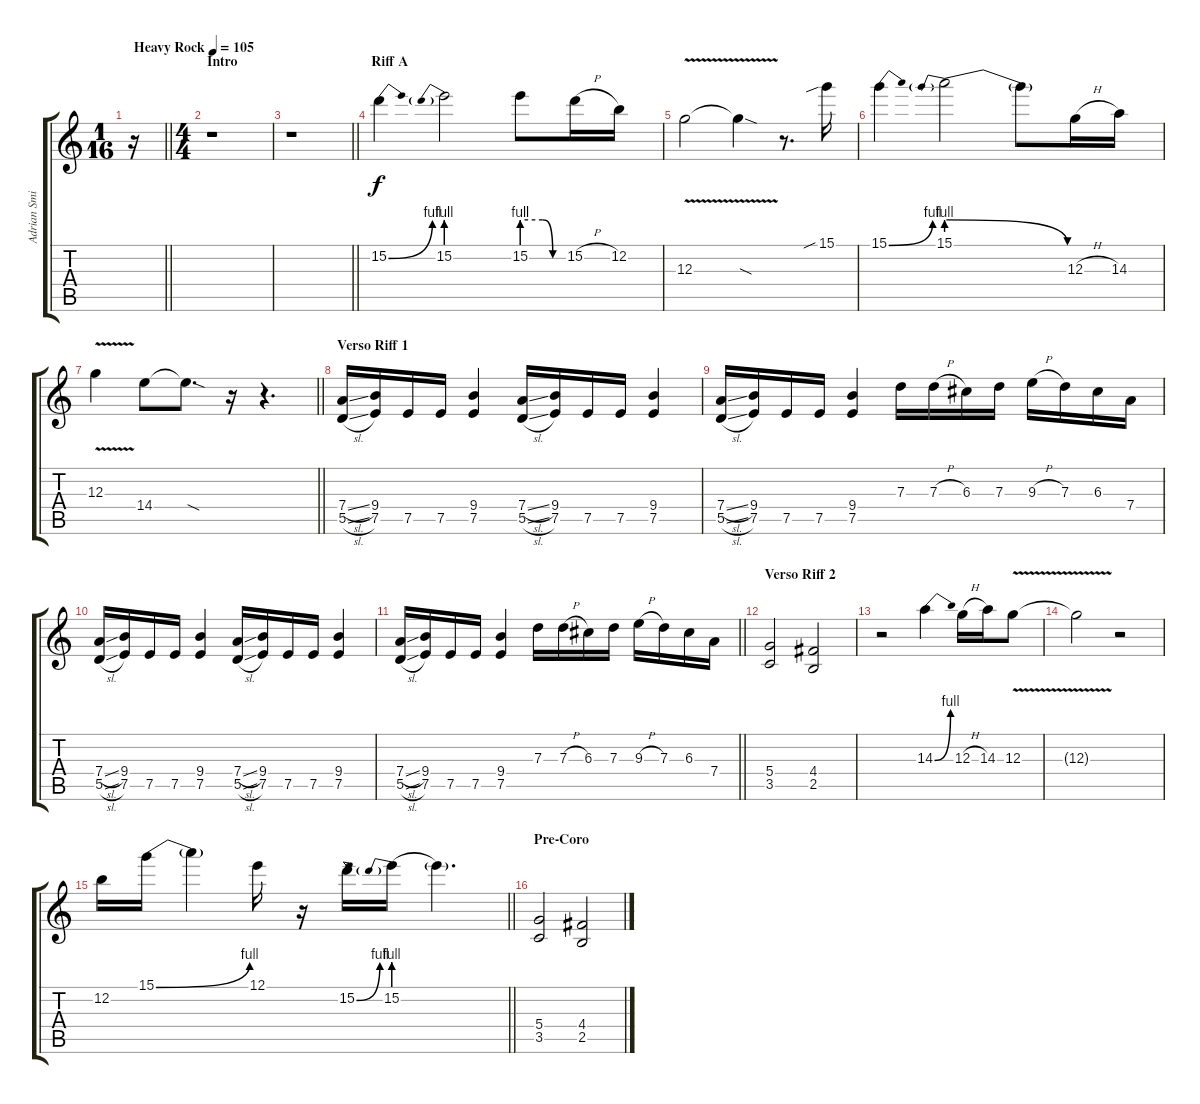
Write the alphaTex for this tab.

\track ("Adrian Smith" "Adrian Smi") {instrument overdrivenguitar}
\staff {score tabs}
\tuning (E4 B3 G3 D3 A2 E2) {hide}
\ts (1 16)
\tempo (105 "Heavy Rock")
\clef g2
\barLineRight lightlight
\ks c
r.16{dy f instrument overdrivenguitar} |
\ts (4 4)
\section ("" "Intro")
r.1 |
\barLineRight lightlight
r.1 |
\section ("" "Riff A")
15.2{be (bend 0 0 60 4)}.4{volume 16} 15.2{be (prebend 0 4 60 4)}.2 15.2{be (custom 0 4 30 4 45 0 60 0)}.8 15.2{h}.16 12.2.16 |
12.3{v}.2 12.3{sod t}.4 r.8{d} 15.1{sib}.16 |
15.1{be (bend 0 0 60 4)}.4 15.1{be (prebendrelease 0 4 60 0)}.2 15.1{t}.8 12.3{h}.16 14.3.16 |
\barLineRight lightlight
12.3{v}.4 14.4.8 14.4{sod t}.8{d} r.16 r.4{d} |
\section ("" "Verso Riff 1")
(7.4{sl} 5.5{sl}).16{volume 11} (9.4 7.5).16 7.5.16 7.5.16 (9.4 7.5).4 (7.4{sl} 5.5{sl}).16 (9.4 7.5).16 7.5.16 7.5.16 (9.4 7.5).4 |
(7.4{sl} 5.5{sl}).16 (9.4 7.5).16 7.5.16 7.5.16 (9.4 7.5).4 7.3.16 7.3{h}.16 6.3.16 7.3.16 9.3{h}.16 7.3.16 6.3.16 7.4.16 |
(7.4{sl} 5.5{sl}).16 (9.4 7.5).16 7.5.16 7.5.16 (9.4 7.5).4 (7.4{sl} 5.5{sl}).16 (9.4 7.5).16 7.5.16 7.5.16 (9.4 7.5).4 |
\barLineRight lightlight
(7.4{sl} 5.5{sl}).16 (9.4 7.5).16 7.5.16 7.5.16 (9.4 7.5).4 7.3.16 7.3{h}.16 6.3.16 7.3.16 9.3{h}.16 7.3.16 6.3.16 7.4.16 |
\section ("" "Verso Riff 2")
(5.4 3.5).2 (4.4 2.5).2 |
r.2{volume 16} 14.3{be (bend 0 0 60 4)}.4 12.3{h}.16 14.3.16 12.3{v}.8 |
12.3{t}.2 r.2 |
\barLineRight lightlight
12.2.16 15.1{be (bend 0 0 60 4)}.16 15.1{t}.4 12.1.16 r.16 15.2{be (bend 0 0 60 4)}.16 15.2{be (prebend 0 4 60 4)}.16 15.2{t}.4{d} |
\section ("" "Pre-Coro")
(5.4 3.5).2{volume 11} (4.4 2.5).2
